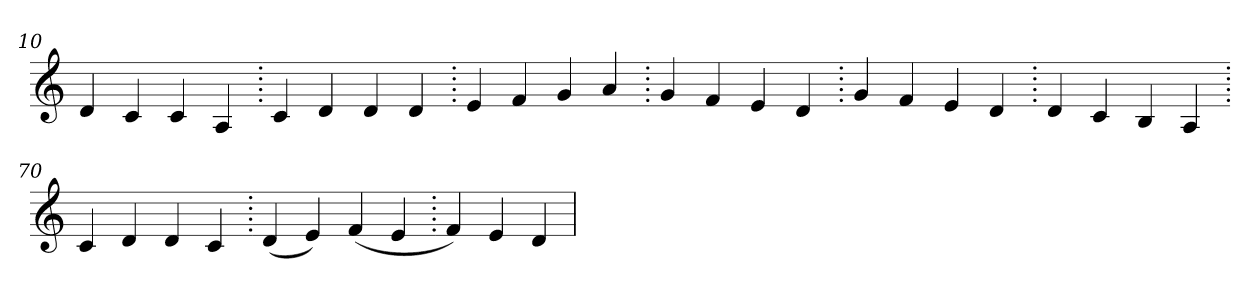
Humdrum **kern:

**kern
*part1
*staff1
*clefG2
=10.
4d
4c
4c
4A
=20.
4c
4d
4d
4d
=30.
4e
4f
4g
4a
=40.
4g
4f
4e
4d
=50.
4g
4f
4e
4d
=60.
4d
4c
4B
4A
=70.
4c
4d
4d
4c
=80.
(>4d
4e)
(>4f
4e
=90.
4f)
4e
4d
=
*-
